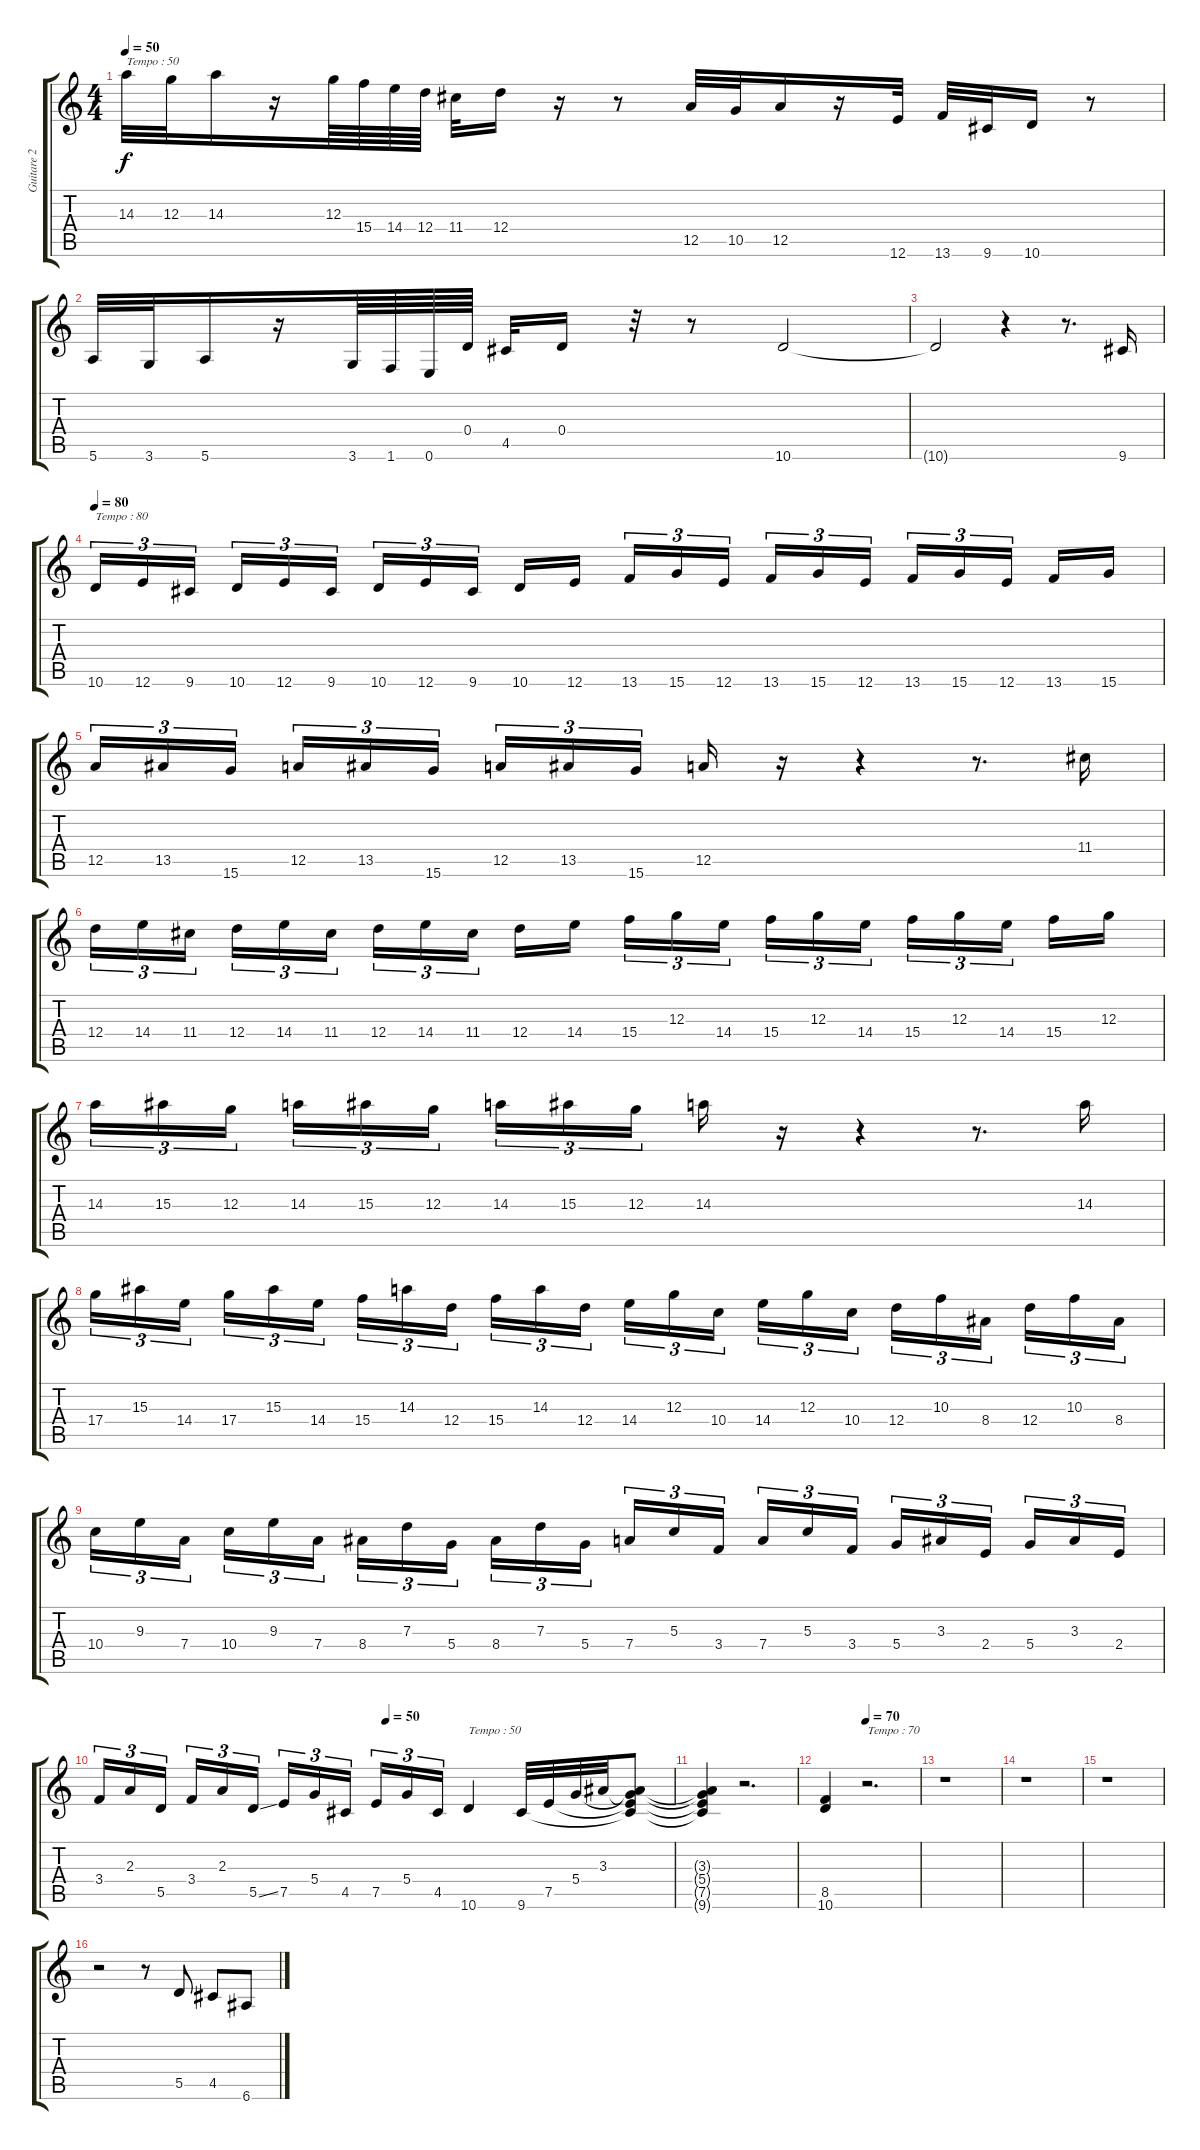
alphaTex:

\track ("Guitare 2" "Guitare 2") {instrument distortionguitar}
\staff {score tabs}
\tuning (E4 B3 G3 D3 A2 E2) {hide}
\ts (4 4)
\tempo 50
\clef g2
\ks c
14.3.32{txt "Tempo : 50" dy f instrument distortionguitar} 12.3.32 14.3.16 r.16 12.3.64 15.4.64 14.4.64 12.4.64 11.4.32 12.4.16 r.16 r.8 12.5.32 10.5.32 12.5.16 r.16 12.6.32 13.6.32 9.6.32 10.6.16 r.8 |
5.6.32 3.6.32 5.6.16 r.16 3.6.64 1.6.64 0.6.64 0.4.64 4.5.32 0.4.16 r.32 r.8 10.6.2 |
10.6{t}.2 r.4 r.8{d} 9.6.16 |
\tempo 80
10.6.16{tu (3 2) txt "Tempo : 80"} 12.6.16{tu (3 2)} 9.6.16{tu (3 2)} 10.6.16{tu (3 2)} 12.6.16{tu (3 2)} 9.6.16{tu (3 2)} 10.6.16{tu (3 2)} 12.6.16{tu (3 2)} 9.6.16{tu (3 2)} 10.6.16 12.6.16 13.6.16{tu (3 2)} 15.6.16{tu (3 2)} 12.6.16{tu (3 2)} 13.6.16{tu (3 2)} 15.6.16{tu (3 2)} 12.6.16{tu (3 2)} 13.6.16{tu (3 2)} 15.6.16{tu (3 2)} 12.6.16{tu (3 2)} 13.6.16 15.6.16 |
12.5.16{tu (3 2)} 13.5.16{tu (3 2)} 15.6.16{tu (3 2)} 12.5.16{tu (3 2)} 13.5.16{tu (3 2)} 15.6.16{tu (3 2)} 12.5.16{tu (3 2)} 13.5.16{tu (3 2)} 15.6.16{tu (3 2)} 12.5.16 r.16 r.4 r.8{d} 11.4.16 |
12.4.16{tu (3 2)} 14.4.16{tu (3 2)} 11.4.16{tu (3 2)} 12.4.16{tu (3 2)} 14.4.16{tu (3 2)} 11.4.16{tu (3 2)} 12.4.16{tu (3 2)} 14.4.16{tu (3 2)} 11.4.16{tu (3 2)} 12.4.16 14.4.16 15.4.16{tu (3 2)} 12.3.16{tu (3 2)} 14.4.16{tu (3 2)} 15.4.16{tu (3 2)} 12.3.16{tu (3 2)} 14.4.16{tu (3 2)} 15.4.16{tu (3 2)} 12.3.16{tu (3 2)} 14.4.16{tu (3 2)} 15.4.16 12.3.16 |
14.3.16{tu (3 2)} 15.3.16{tu (3 2)} 12.3.16{tu (3 2)} 14.3.16{tu (3 2)} 15.3.16{tu (3 2)} 12.3.16{tu (3 2)} 14.3.16{tu (3 2)} 15.3.16{tu (3 2)} 12.3.16{tu (3 2)} 14.3.16 r.16 r.4 r.8{d} 14.3.16 |
17.4.16{tu (3 2)} 15.3.16{tu (3 2)} 14.4.16{tu (3 2)} 17.4.16{tu (3 2)} 15.3.16{tu (3 2)} 14.4.16{tu (3 2)} 15.4.16{tu (3 2)} 14.3.16{tu (3 2)} 12.4.16{tu (3 2)} 15.4.16{tu (3 2)} 14.3.16{tu (3 2)} 12.4.16{tu (3 2)} 14.4.16{tu (3 2)} 12.3.16{tu (3 2)} 10.4.16{tu (3 2)} 14.4.16{tu (3 2)} 12.3.16{tu (3 2)} 10.4.16{tu (3 2)} 12.4.16{tu (3 2)} 10.3.16{tu (3 2)} 8.4.16{tu (3 2)} 12.4.16{tu (3 2)} 10.3.16{tu (3 2)} 8.4.16{tu (3 2)} |
10.4.16{tu (3 2)} 9.3.16{tu (3 2)} 7.4.16{tu (3 2)} 10.4.16{tu (3 2)} 9.3.16{tu (3 2)} 7.4.16{tu (3 2)} 8.4.16{tu (3 2)} 7.3.16{tu (3 2)} 5.4.16{tu (3 2)} 8.4.16{tu (3 2)} 7.3.16{tu (3 2)} 5.4.16{tu (3 2)} 7.4.16{tu (3 2)} 5.3.16{tu (3 2)} 3.4.16{tu (3 2)} 7.4.16{tu (3 2)} 5.3.16{tu (3 2)} 3.4.16{tu (3 2)} 5.4.16{tu (3 2)} 3.3.16{tu (3 2)} 2.4.16{tu (3 2)} 5.4.16{tu (3 2)} 3.3.16{tu (3 2)} 2.4.16{tu (3 2)} |
\tempo (50 0.5)
3.4.16{tu (3 2)} 2.3.16{tu (3 2)} 5.5.16{tu (3 2)} 3.4.16{tu (3 2)} 2.3.16{tu (3 2)} 5.5{ss}.16{tu (3 2)} 7.5.16{tu (3 2)} 5.4.16{tu (3 2)} 4.5.16{tu (3 2)} 7.5.16{tu (3 2)} 5.4.16{tu (3 2)} 4.5.16{tu (3 2)} 10.6.4{txt "Tempo : 50"} 9.6.32 7.5.32 5.4.32 3.3.32 (3.3{t} 5.4{t} 7.5{t} 9.6{t}).8 |
(3.3{t} 5.4{t} 7.5{t} 9.6{t}).4 r.2{d} |
\tempo (70 0.4375)
(8.5 10.6).4 r.2{d txt "Tempo : 70"} |
r.1 |
r.1 |
r.1 |
r.2 r.8 5.5.8 4.5.8 6.6.8
